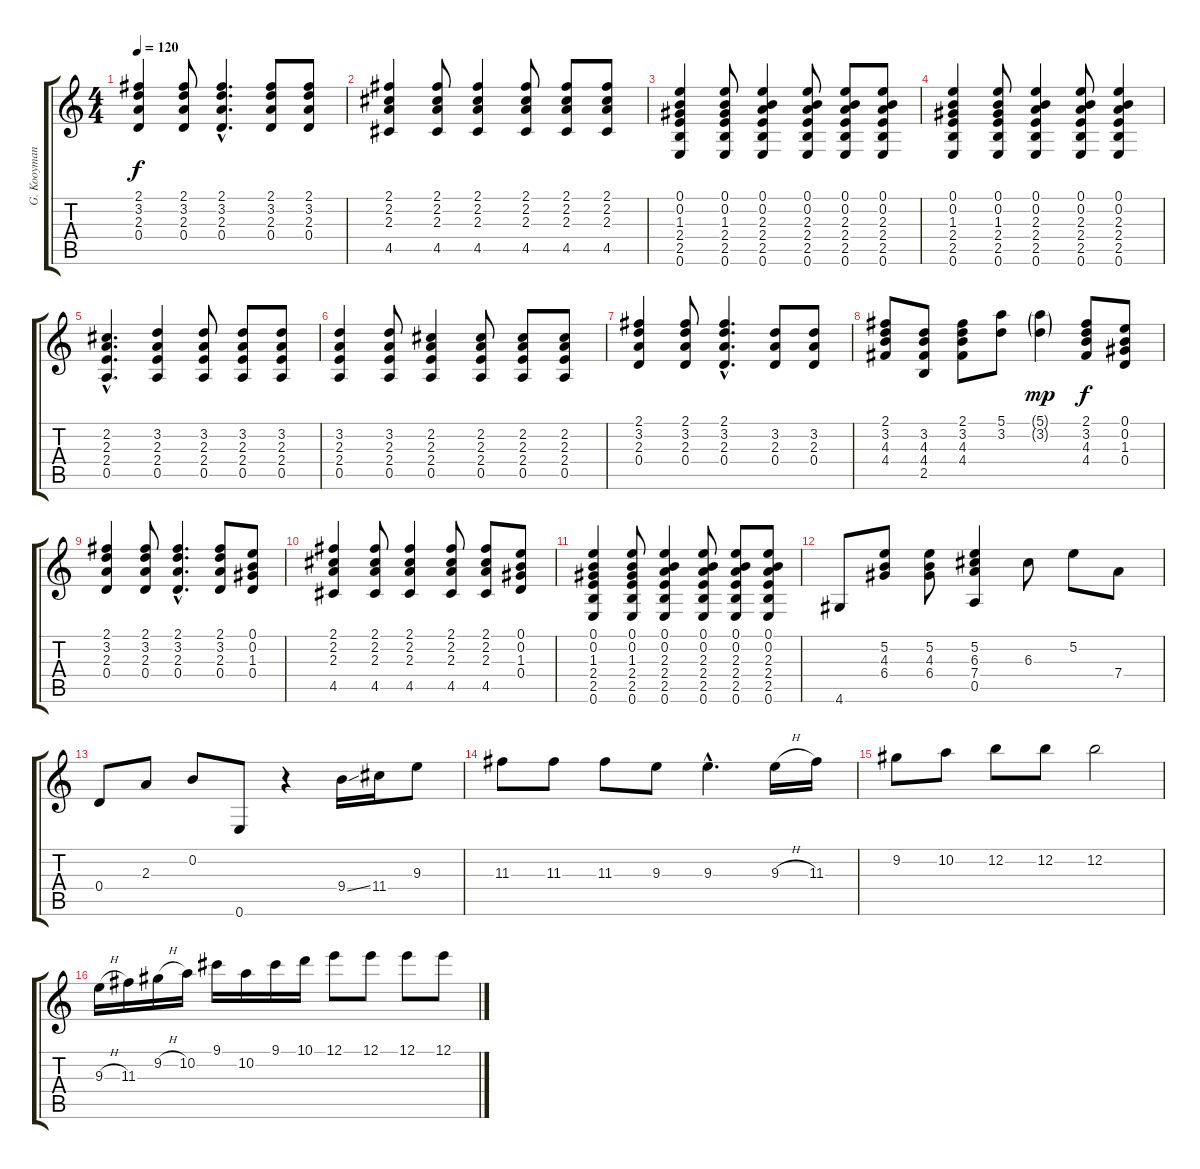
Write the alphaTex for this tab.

\track ("G. Kooymans" "G. Kooyman") {instrument acousticguitarnylon}
\staff {score tabs}
\tuning (E4 B3 G3 D3 A2 E2) {hide}
\ts (4 4)
\tempo 120
\clef g2
\ks c
(2.1 3.2 2.3 0.4).4{dy f} (2.1 3.2 2.3 0.4).8 (2.1{hac} 3.2{hac} 2.3{hac} 0.4{hac}).4{d} (2.1 3.2 2.3 0.4).8 (2.1 3.2 2.3 0.4).8 |
(2.1 2.2 2.3 4.5).4 (2.1 2.2 2.3 4.5).8 (2.1 2.2 2.3 4.5).4 (2.1 2.2 2.3 4.5).8 (2.1 2.2 2.3 4.5).8 (2.1 2.2 2.3 4.5).8 |
(0.1 0.2 1.3 2.4 2.5 0.6).4 (0.1 0.2 1.3 2.4 2.5 0.6).8 (0.1 0.2 2.3 2.4 2.5 0.6).4 (0.1 0.2 2.3 2.4 2.5 0.6).8 (0.1 0.2 2.3 2.4 2.5 0.6).8 (0.1 0.2 2.3 2.4 2.5 0.6).8 |
(0.1 0.2 1.3 2.4 2.5 0.6).4 (0.1 0.2 1.3 2.4 2.5 0.6).8 (0.1 0.2 2.3 2.4 2.5 0.6).4 (0.1 0.2 2.3 2.4 2.5 0.6).8 (0.1 0.2 2.3 2.4 2.5 0.6).4 |
(2.2{hac} 2.3{hac} 2.4{hac} 0.5{hac}).4{d} (3.2 2.3 2.4 0.5).4 (3.2 2.3 2.4 0.5).8 (3.2 2.3 2.4 0.5).8 (3.2 2.3 2.4 0.5).8 |
(3.2 2.3 2.4 0.5).4 (3.2 2.3 2.4 0.5).8 (2.2 2.3 2.4 0.5).4 (2.2 2.3 2.4 0.5).8 (2.2 2.3 2.4 0.5).8 (2.2 2.3 2.4 0.5).8 |
(2.1 3.2 2.3 0.4).4 (2.1 3.2 2.3 0.4).8 (2.1{hac} 3.2{hac} 2.3{hac} 0.4{hac}).4{d} (3.2 2.3 0.4).8 (3.2 2.3 0.4).8 |
(2.1 3.2 4.3 4.4).8 (3.2 4.3 4.4 2.5).8 (2.1 3.2 4.3 4.4).8 (5.1 3.2).8 (5.1{g} 3.2{g}).4{dy mp} (2.1 3.2 4.3 4.4).8{dy f} (0.1 0.2 1.3 0.4).8 |
(2.1 3.2 2.3 0.4).4 (2.1 3.2 2.3 0.4).8 (2.1{hac} 3.2{hac} 2.3{hac} 0.4{hac}).4{d} (2.1 3.2 2.3 0.4).8 (0.1 0.2 1.3 0.4).8 |
(2.1 2.2 2.3 4.5).4 (2.1 2.2 2.3 4.5).8 (2.1 2.2 2.3 4.5).4 (2.1 2.2 2.3 4.5).8 (2.1 2.2 2.3 4.5).8 (0.1 0.2 1.3 0.4).8 |
(0.1 0.2 1.3 2.4 2.5 0.6).4 (0.1 0.2 1.3 2.4 2.5 0.6).8 (0.1 0.2 2.3 2.4 2.5 0.6).4 (0.1 0.2 2.3 2.4 2.5 0.6).8 (0.1 0.2 2.3 2.4 2.5 0.6).8 (0.1 0.2 2.3 2.4 2.5 0.6).8 |
4.6.8 (5.2 4.3 6.4).8 (5.2 4.3 6.4).8 (5.2 6.3 7.4 0.5).4 6.3.8 5.2.8 7.4.8 |
0.4.8 2.3.8 0.2.8 0.6.8 r.4 9.4{ss}.16 11.4.16 9.3.8 |
11.3.8 11.3.8 11.3.8 9.3.8 9.3{hac}.4{d} 9.3{h}.16 11.3.16 |
9.2.8 10.2.8 12.2.8 12.2.8 12.2.2 |
9.3{h}.16 11.3.16 9.2{h}.16 10.2.16 9.1.16 10.2.16 9.1.16 10.1.16 12.1.8 12.1.8 12.1.8 12.1.8
